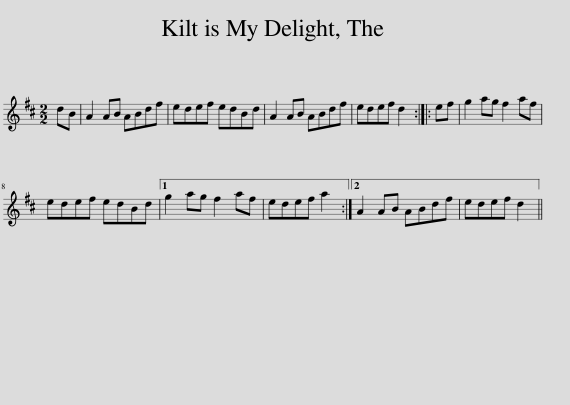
X:1
L:1/8
M:2/2
I:linebreak $
K:D
V:1 treble
V:1
 dB | A2 AB ABdf | edef edBd | A2 AB ABdf | edef d2 :: %5
 ef | g2 ag f2 af |$ edef edBd |1 g2 ag f2 af | edef a2 :|2 %10
 A2 AB ABdf | edef d2 || %12
